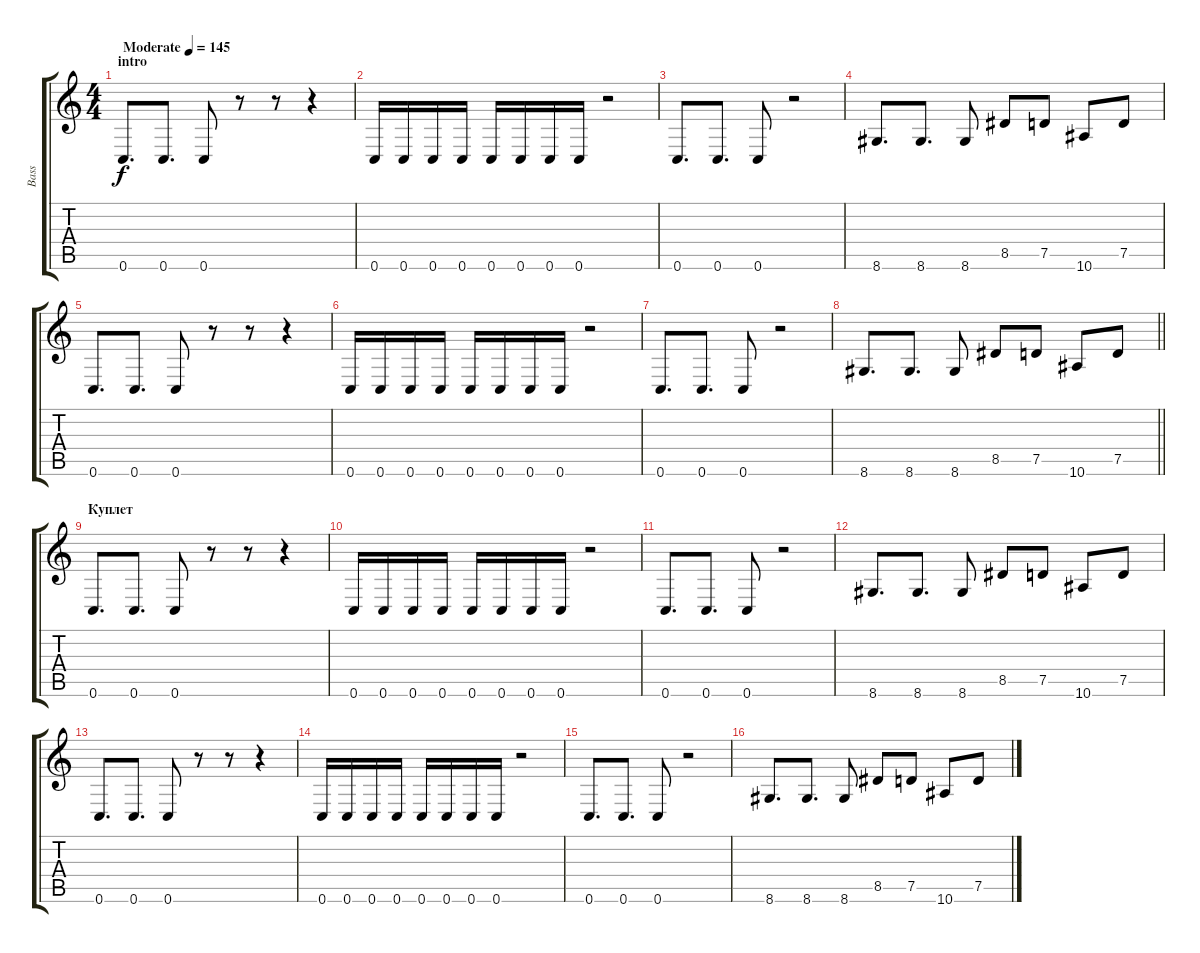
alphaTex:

\track ("Bass" "Bass") {instrument electricbasspick}
\staff {score tabs}
\tuning (D4 A3 F3 C3 G2 C2) {hide}
\ts (4 4)
\section ("" "intro")
\tempo (145 "Moderate")
\clef g2
\ks c
0.6.8{d dy f instrument electricbasspick} 0.6.8{d} 0.6.8 r.8 r.8 r.4 |
0.6.16 0.6.16 0.6.16 0.6.16 0.6.16 0.6.16 0.6.16 0.6.16 r.2 |
0.6.8{d} 0.6.8{d} 0.6.8 r.2 |
8.6.8{d} 8.6.8{d} 8.6.8 8.5.8 7.5.8 10.6.8 7.5.8 |
0.6.8{d} 0.6.8{d} 0.6.8 r.8 r.8 r.4 |
0.6.16 0.6.16 0.6.16 0.6.16 0.6.16 0.6.16 0.6.16 0.6.16 r.2 |
0.6.8{d} 0.6.8{d} 0.6.8 r.2 |
\barLineRight lightlight
8.6.8{d} 8.6.8{d} 8.6.8 8.5.8 7.5.8 10.6.8 7.5.8 |
\section ("" "Куплет")
0.6.8{d} 0.6.8{d} 0.6.8 r.8 r.8 r.4 |
0.6.16 0.6.16 0.6.16 0.6.16 0.6.16 0.6.16 0.6.16 0.6.16 r.2 |
0.6.8{d} 0.6.8{d} 0.6.8 r.2 |
8.6.8{d} 8.6.8{d} 8.6.8 8.5.8 7.5.8 10.6.8 7.5.8 |
0.6.8{d} 0.6.8{d} 0.6.8 r.8 r.8 r.4 |
0.6.16 0.6.16 0.6.16 0.6.16 0.6.16 0.6.16 0.6.16 0.6.16 r.2 |
0.6.8{d} 0.6.8{d} 0.6.8 r.2 |
8.6.8{d} 8.6.8{d} 8.6.8 8.5.8 7.5.8 10.6.8 7.5.8
